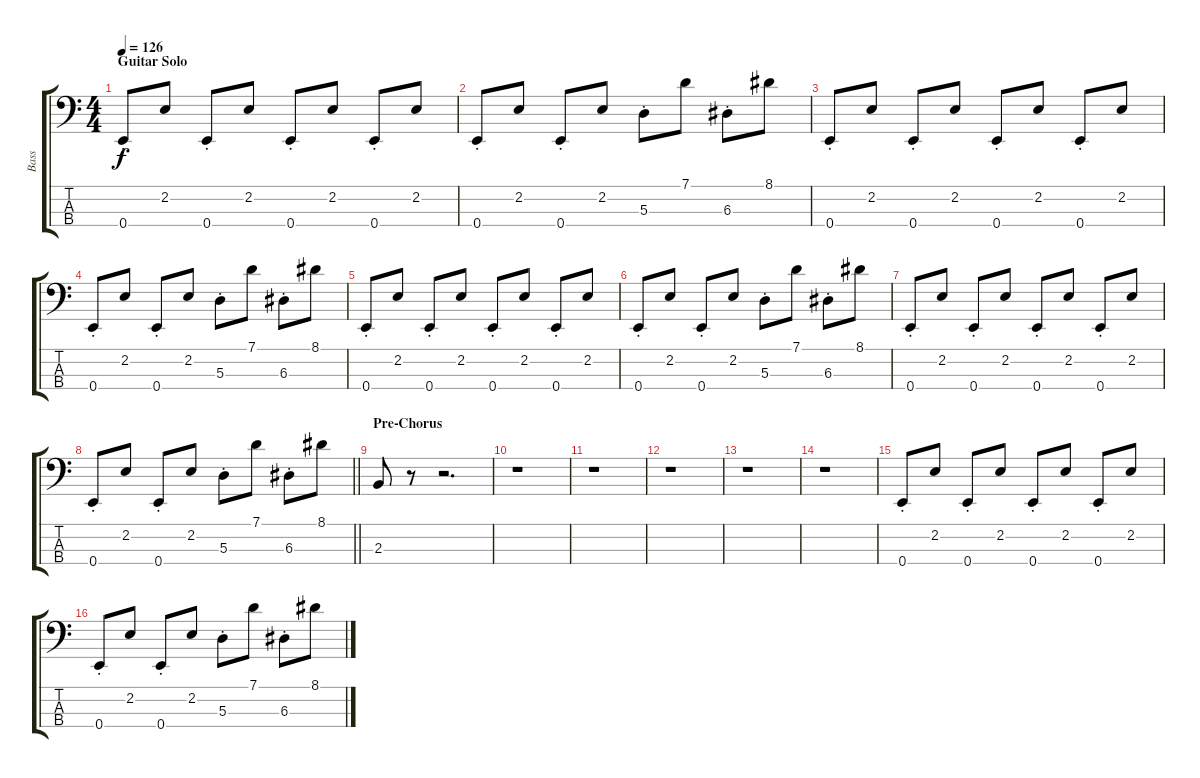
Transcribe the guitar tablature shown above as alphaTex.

\track ("Bass" "Bass") {instrument electricbassfinger}
\staff {score tabs}
\tuning (G2 D2 A1 E1) {hide}
\ts (4 4)
\section ("" "Guitar Solo")
\tempo 126
\clef f4
\ks c
0.4{st}.8{dy f} 2.2.8 0.4{st}.8 2.2.8 0.4{st}.8 2.2.8 0.4{st}.8 2.2.8 |
0.4{st}.8 2.2.8 0.4{st}.8 2.2.8 5.3{st}.8 7.1.8 6.3{st}.8 8.1.8 |
0.4{st}.8 2.2.8 0.4{st}.8 2.2.8 0.4{st}.8 2.2.8 0.4{st}.8 2.2.8 |
0.4{st}.8 2.2.8 0.4{st}.8 2.2.8 5.3{st}.8 7.1.8 6.3{st}.8 8.1.8 |
0.4{st}.8 2.2.8 0.4{st}.8 2.2.8 0.4{st}.8 2.2.8 0.4{st}.8 2.2.8 |
0.4{st}.8 2.2.8 0.4{st}.8 2.2.8 5.3{st}.8 7.1.8 6.3{st}.8 8.1.8 |
0.4{st}.8 2.2.8 0.4{st}.8 2.2.8 0.4{st}.8 2.2.8 0.4{st}.8 2.2.8 |
\barLineRight lightlight
0.4{st}.8 2.2.8 0.4{st}.8 2.2.8 5.3{st}.8 7.1.8 6.3{st}.8 8.1.8 |
\section ("" "Pre-Chorus")
2.3.8 r.8 r.2{d} |
r.1 |
r.1 |
r.1 |
r.1 |
r.1 |
0.4{st}.8 2.2.8 0.4{st}.8 2.2.8 0.4{st}.8 2.2.8 0.4{st}.8 2.2.8 |
0.4{st}.8 2.2.8 0.4{st}.8 2.2.8 5.3{st}.8 7.1.8 6.3{st}.8 8.1.8
